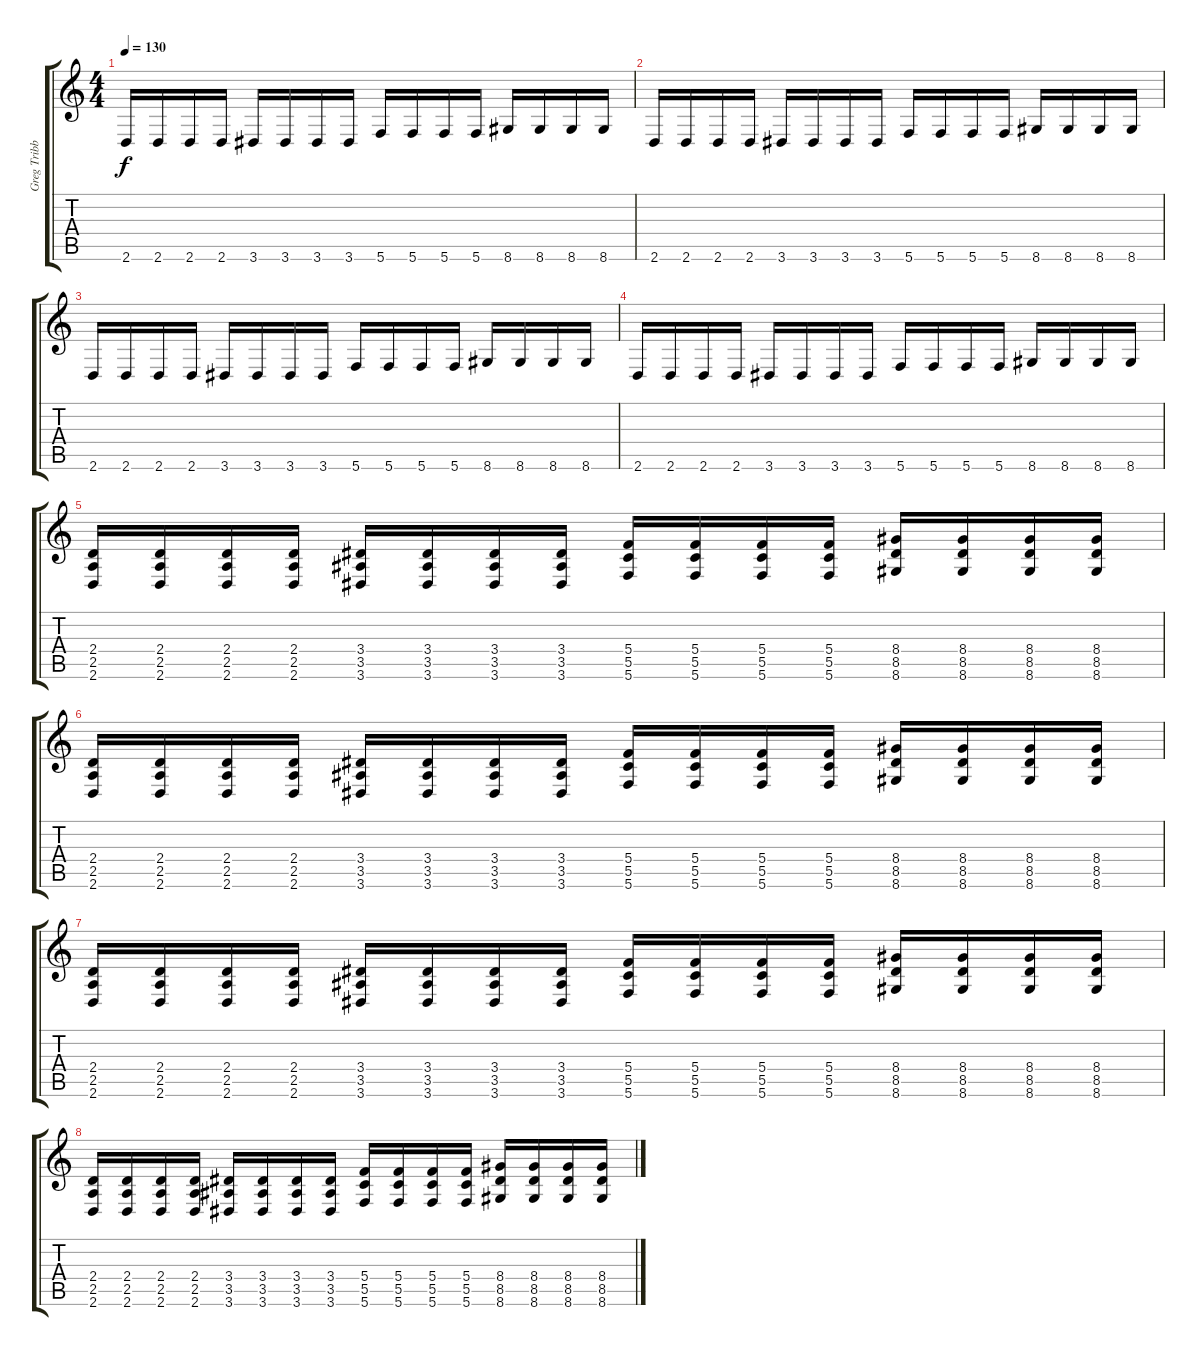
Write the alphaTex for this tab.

\track ("Greg Tribbett" "Greg Tribb") {instrument overdrivenguitar}
\staff {score tabs}
\tuning (D4 A3 F3 C3 G2 C2) {hide}
\ts (4 4)
\tempo 130
\tempo 126
\tempo 130
\clef g2
\ks c
2.6.16{dy f instrument overdrivenguitar} 2.6.16 2.6.16 2.6.16 3.6.16 3.6.16 3.6.16 3.6.16 5.6.16 5.6.16 5.6.16 5.6.16 8.6.16 8.6.16 8.6.16 8.6.16 |
2.6.16 2.6.16 2.6.16 2.6.16 3.6.16 3.6.16 3.6.16 3.6.16 5.6.16 5.6.16 5.6.16 5.6.16 8.6.16 8.6.16 8.6.16 8.6.16 |
2.6.16 2.6.16 2.6.16 2.6.16 3.6.16 3.6.16 3.6.16 3.6.16 5.6.16 5.6.16 5.6.16 5.6.16 8.6.16 8.6.16 8.6.16 8.6.16 |
2.6.16 2.6.16 2.6.16 2.6.16 3.6.16 3.6.16 3.6.16 3.6.16 5.6.16 5.6.16 5.6.16 5.6.16 8.6.16 8.6.16 8.6.16 8.6.16 |
(2.4 2.5 2.6).16 (2.4 2.5 2.6).16 (2.4 2.5 2.6).16 (2.4 2.5 2.6).16 (3.4 3.5 3.6).16 (3.4 3.5 3.6).16 (3.4 3.5 3.6).16 (3.4 3.5 3.6).16 (5.4 5.5 5.6).16 (5.4 5.5 5.6).16 (5.4 5.5 5.6).16 (5.4 5.5 5.6).16 (8.4 8.5 8.6).16 (8.4 8.5 8.6).16 (8.4 8.5 8.6).16 (8.4 8.5 8.6).16 |
(2.4 2.5 2.6).16 (2.4 2.5 2.6).16 (2.4 2.5 2.6).16 (2.4 2.5 2.6).16 (3.4 3.5 3.6).16 (3.4 3.5 3.6).16 (3.4 3.5 3.6).16 (3.4 3.5 3.6).16 (5.4 5.5 5.6).16 (5.4 5.5 5.6).16 (5.4 5.5 5.6).16 (5.4 5.5 5.6).16 (8.4 8.5 8.6).16 (8.4 8.5 8.6).16 (8.4 8.5 8.6).16 (8.4 8.5 8.6).16 |
(2.4 2.5 2.6).16 (2.4 2.5 2.6).16 (2.4 2.5 2.6).16 (2.4 2.5 2.6).16 (3.4 3.5 3.6).16 (3.4 3.5 3.6).16 (3.4 3.5 3.6).16 (3.4 3.5 3.6).16 (5.4 5.5 5.6).16 (5.4 5.5 5.6).16 (5.4 5.5 5.6).16 (5.4 5.5 5.6).16 (8.4 8.5 8.6).16 (8.4 8.5 8.6).16 (8.4 8.5 8.6).16 (8.4 8.5 8.6).16 |
(2.4 2.5 2.6).16 (2.4 2.5 2.6).16 (2.4 2.5 2.6).16 (2.4 2.5 2.6).16 (3.4 3.5 3.6).16 (3.4 3.5 3.6).16 (3.4 3.5 3.6).16 (3.4 3.5 3.6).16 (5.4 5.5 5.6).16 (5.4 5.5 5.6).16 (5.4 5.5 5.6).16 (5.4 5.5 5.6).16 (8.4 8.5 8.6).16 (8.4 8.5 8.6).16 (8.4 8.5 8.6).16 (8.4 8.5 8.6).16
